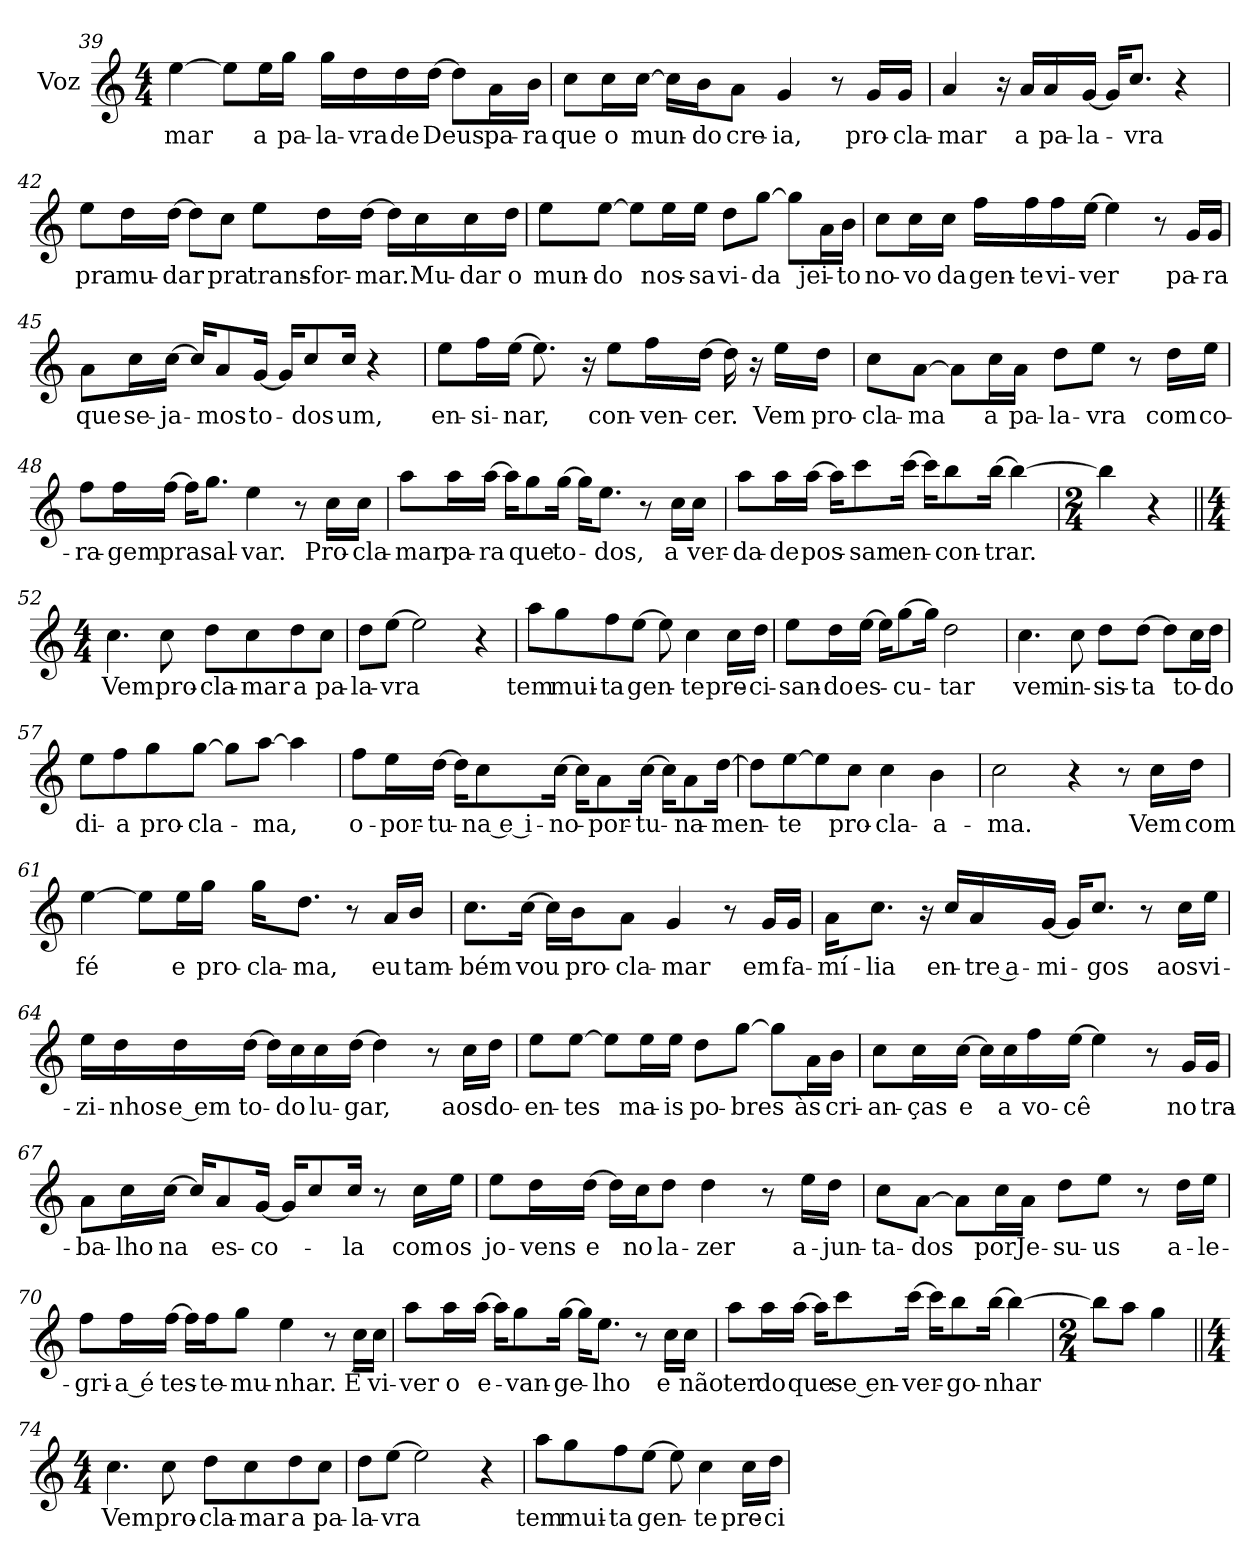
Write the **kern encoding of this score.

**kern	**text
*part1	*part1
*staff1	*staff1
*I"Voz	*
*I'Vo.	*
*clefG2	*
*k[]	*
*M4/4	*
=39	=39
!	!LO:LY:b
[4ee\	-mar
8ee\L]	.
!	!LO:LY:b
16ee\L	a
!	!LO:LY:b
16gg\JJ	pa-
!	!LO:LY:b
16gg\LL	-la-
!	!LO:LY:b
16dd\	-vra
!	!LO:LY:b
16dd\	de
!	!LO:LY:b
[16dd\JJ	Deus
8dd\L]	.
!	!LO:LY:b
16a\L	pa-
!	!LO:LY:b
16b\JJ	-ra
!!LO:LB:g=z
=40	=40
!	!LO:LY:b
8cc\L	que
!	!LO:LY:b
16cc\L	o
!	!LO:LY:b
[16cc\JJ	mun-
16cc\LL]	.
!	!LO:LY:b
16b\J	-do
!	!LO:LY:b
8a\J	cre-
!	!LO:LY:b
4g/	-ia,
8r	.
!	!LO:LY:b
16g/LL	pro-
!	!LO:LY:b
16g/JJ	-cla-
=41	=41
!	!LO:LY:b
4a/	-mar
16r	.
!	!LO:LY:b
16a/LL	a
!	!LO:LY:b
16a/	pa-
!	!LO:LY:b
[16g/JJ	-la-
16g/KL]	.
!	!LO:LY:b
8.cc/J	-vra
4r	.
!!LO:LB:g=z
=42	=42
!	!LO:LY:b
8ee\L	pra
!	!LO:LY:b
16dd\L	mu-
!	!LO:LY:b
[16dd\JJ	-dar
8dd\L]	.
!	!LO:LY:b
8cc\J	pra
!	!LO:LY:b
8ee\L	trans-
!	!LO:LY:b
16dd\L	-for-
!	!LO:LY:b
[16dd\JJ	-mar.
16dd\LL]	.
!	!LO:LY:b
16cc\	Mu-
!	!LO:LY:b
16cc\	-dar
!	!LO:LY:b
16dd\JJ	o
=43	=43
!	!LO:LY:b
8ee\L	mun-
!	!LO:LY:b
[8ee\J	-do
8ee\L]	.
!	!LO:LY:b
16ee\L	nos-
!	!LO:LY:b
16ee\JJ	-sa
!	!LO:LY:b
8dd\L	vi-
!	!LO:LY:b
[8gg\J	-da
8gg\L]	.
!	!LO:LY:b
16a\L	jei-
!	!LO:LY:b
16b\JJ	-to
!!LO:LB:g=z
=44	=44
!	!LO:LY:b
8cc\L	no-
!	!LO:LY:b
16cc\L	-vo
!	!LO:LY:b
16cc\JJ	da
!	!LO:LY:b
16ff\LL	gen-
!	!LO:LY:b
16ff\	-te
!	!LO:LY:b
16ff\	vi-
!	!LO:LY:b
[16ee\JJ	-ver
4ee\]	.
8r	.
!	!LO:LY:b
16g/LL	pa-
!	!LO:LY:b
16g/JJ	-ra
=45	=45
!	!LO:LY:b
8a\L	que
!	!LO:LY:b
16cc\L	se-
!	!LO:LY:b
[16cc\JJ	-ja-
16cc/KL]	.
!	!LO:LY:b
8a/	-mos
!	!LO:LY:b
[16g/Jk	to-
16g/KL]	.
!	!LO:LY:b
8cc/	-dos
!	!LO:LY:b
16cc/Jk	um,
4r	.
!!LO:LB:g=z
=46	=46
!	!LO:LY:b
8ee\L	-en-
!	!LO:LY:b
16ff\L	-si-
!	!LO:LY:b
[16ee\JJ	-nar,
8.ee\]	.
16r	.
!	!LO:LY:b
8ee\L	con-
!	!LO:LY:b
16ff\L	-ven-
!	!LO:LY:b
[16dd\JJ	-cer.
16dd\]	.
16r	.
!	!LO:LY:b
16ee\LL	Vem
!	!LO:LY:b
16dd\JJ	pro-
=47	=47
!	!LO:LY:b
8cc\L	-cla-
!	!LO:LY:b
[8a\J	-ma
8a\L]	.
!	!LO:LY:b
16cc\L	a
!	!LO:LY:b
16a\JJ	pa-
!	!LO:LY:b
8dd\L	-la-
!	!LO:LY:b
8ee\J	-vra
8r	.
!	!LO:LY:b
16dd\LL	com
!	!LO:LY:b
16ee\JJ	co-
!!LO:LB:g=z
=48	=48
!	!LO:LY:b
8ff\L	-ra-
!	!LO:LY:b
16ff\L	-gem
!	!LO:LY:b
[16ff\JJ	pra
16ff\KL]	.
!	!LO:LY:b
8.gg\J	sal-
!	!LO:LY:b
4ee\	-var.
8r	.
!	!LO:LY:b
16cc\LL	Pro-
!	!LO:LY:b
16cc\JJ	-cla-
=49	=49
!	!LO:LY:b
8aa\L	-mar
!	!LO:LY:b
16aa\L	pa-
!	!LO:LY:b
[16aa\JJ	-ra
16aa\KL]	.
!	!LO:LY:b
8gg\	que
!	!LO:LY:b
[16gg\Jk	to-
16gg\KL]	.
!	!LO:LY:b
8.ee\J	-dos,
8r	.
!	!LO:LY:b
16cc\LL	a
!	!LO:LY:b
16cc\JJ	ver-
!!LO:LB:g=z
=50	=50
!	!LO:LY:b
8aa\L	-da-
!	!LO:LY:b
16aa\L	-de
!	!LO:LY:b
[16aa\JJ	pos-
16aa\KL]	.
!	!LO:LY:b
8ccc\	-sam
!	!LO:LY:b
[16ccc\Jk	en-
16ccc\KL]	.
!	!LO:LY:b
8bb\	-con-
!	!LO:LY:b
[16bb\Jk	-trar.
4bb\_	.
=51	=51
*M2/4	*
4bb\]	.
4r	.
=52||	=52||
*M4/4	*
!	!LO:LY:b
4.cc\	Vem
!	!LO:LY:b
8cc\	pro-
!	!LO:LY:b
8dd\L	-cla-
!	!LO:LY:b
8cc\	-mar
!	!LO:LY:b
8dd\	a
!	!LO:LY:b
8cc\J	pa-
=53	=53
!	!LO:LY:b
8dd\L	-la-
!	!LO:LY:b
[8ee\J	-vra
2ee\]	.
4r	.
!!LO:LB:g=z
=54	=54
!	!LO:LY:b
8aa\L	tem
!	!LO:LY:b
8gg\	mui-
!	!LO:LY:b
8ff\	-ta
!	!LO:LY:b
[8ee\J	gen-
8ee\]	.
!	!LO:LY:b
4cc\	-te
!	!LO:LY:b
16cc\LL	pre-
!	!LO:LY:b
16dd\JJ	-ci-
=55	=55
!	!LO:LY:b
8ee\L	-san-
!	!LO:LY:b
16dd\L	-do
!	!LO:LY:b
[16ee\JJ	es-
16ee\KL]	.
!	!LO:LY:b
[8gg\	-cu-
16gg\Jk]	.
!	!LO:LY:b
2dd\	-tar
=56	=56
!	!LO:LY:b
4.cc\	vem
!	!LO:LY:b
8cc\	in-
!	!LO:LY:b
8dd\L	-sis-
!	!LO:LY:b
[8dd\J	-ta
8dd\L]	.
!	!LO:LY:b
16cc\L	to-
!	!LO:LY:b
16dd\JJ	-do
=57	=57
!	!LO:LY:b
8ee\L	di-
!	!LO:LY:b
8ff\	-a
!	!LO:LY:b
8gg\	pro-
!	!LO:LY:b
[8gg\J	-cla-
8gg\L]	.
!	!LO:LY:b
[8aa\J	-ma,
4aa\]	.
!!LO:LB:g=z
=58	=58
!	!LO:LY:b
8ff\L	o-
!	!LO:LY:b
16ee\L	-por-
!	!LO:LY:b
[16dd\JJ	-tu-
16dd\KL]	.
!	!LO:LY:b
8cc\	-na e i-
!	!LO:LY:b
[16cc\Jk	-no-
16cc\KL]	.
!	!LO:LY:b
8a\	-por-
!	!LO:LY:b
[16cc\Jk	-tu-
16cc\KL]	.
!	!LO:LY:b
8a\	-na-
!	!LO:LY:b
[16dd\Jk	-men-
=59	=59
8dd\L]	.
!	!LO:LY:b
[8ee\	-te
8ee\]	.
!	!LO:LY:b
8cc\J	pro-
!	!LO:LY:b
4cc\	-cla-
!	!LO:LY:b
4b\	-a-
=60	=60
!	!LO:LY:b
2cc\	-ma.
4r	.
8r	.
!	!LO:LY:b
16cc\LL	Vem
!	!LO:LY:b
16dd\JJ	com
!!LO:PB:g=z
=61	=61
!	!LO:LY:b
[4ee\	fé
8ee\L]	.
!	!LO:LY:b
16ee\L	e
!	!LO:LY:b
16gg\JJ	pro-
!	!LO:LY:b
16gg\KL	-cla-
!	!LO:LY:b
8.dd\J	-ma,
8r	.
!	!LO:LY:b
16a/LL	eu
!	!LO:LY:b
16b/JJ	tam-
=62	=62
!	!LO:LY:b
8.cc\L	-bém
!	!LO:LY:b
[16cc\Jk	vou
16cc\LL]	.
!	!LO:LY:b
16b\J	pro-
!	!LO:LY:b
8a\J	-cla-
!	!LO:LY:b
4g/	-mar
8r	.
!	!LO:LY:b
16g/LL	em
!	!LO:LY:b
16g/JJ	fa-
=63	=63
!	!LO:LY:b
16a\KL	-mí-
!	!LO:LY:b
8.cc\J	-lia
16r	.
!	!LO:LY:b
16cc/LL	en-
!	!LO:LY:b
16a/	-tre a-
!	!LO:LY:b
[16g/JJ	-mi-
16g/KL]	.
!	!LO:LY:b
8.cc/J	-gos
8r	.
!	!LO:LY:b
16cc\LL	aos
!	!LO:LY:b
16ee\JJ	vi-
!!LO:LB:g=z
=64	=64
!	!LO:LY:b
16ee\LL	-zi-
!	!LO:LY:b
16dd\	-nhos
!	!LO:LY:b
16dd\	e em
!	!LO:LY:b
[16dd\JJ	to-
16dd\LL]	.
!	!LO:LY:b
16cc\	-do
!	!LO:LY:b
16cc\	lu-
!	!LO:LY:b
[16dd\JJ	-gar,
4dd\]	.
8r	.
!	!LO:LY:b
16cc\LL	aos
!	!LO:LY:b
16dd\JJ	do-
=65	=65
!	!LO:LY:b
8ee\L	-en-
!	!LO:LY:b
[8ee\J	-tes
8ee\L]	.
!	!LO:LY:b
16ee\L	ma-
!	!LO:LY:b
16ee\JJ	-is
!	!LO:LY:b
8dd\L	po-
!	!LO:LY:b
[8gg\J	-bres
8gg\L]	.
!	!LO:LY:b
16a\L	às
!	!LO:LY:b
16b\JJ	cri-
!!LO:LB:g=z
=66	=66
!	!LO:LY:b
8cc\L	-an-
!	!LO:LY:b
16cc\L	-ças
!	!LO:LY:b
[16cc\JJ	e
16cc\LL]	.
!	!LO:LY:b
16cc\	a
!	!LO:LY:b
16ff\	vo-
!	!LO:LY:b
[16ee\JJ	-cê
4ee\]	.
8r	.
!	!LO:LY:b
16g/LL	no
!	!LO:LY:b
16g/JJ	tra-
=67	=67
!	!LO:LY:b
8a\L	-ba-
!	!LO:LY:b
16cc\L	-lho
!	!LO:LY:b
[16cc\JJ	na
16cc/KL]	.
!	!LO:LY:b
8a/	es-
!	!LO:LY:b
[16g/Jk	-co-
16g/KL]	.
8cc/	.
!	!LO:LY:b
16cc/Jk	-la
8r	.
!	!LO:LY:b
16cc\LL	com
!	!LO:LY:b
16ee\JJ	os
=68	=68
!	!LO:LY:b
8ee\L	jo-
!	!LO:LY:b
16dd\L	-vens
!	!LO:LY:b
[16dd\JJ	e
16dd\LL]	.
!	!LO:LY:b
16cc\J	no
!	!LO:LY:b
8dd\J	la-
!	!LO:LY:b
4dd\	-zer
8r	.
!	!LO:LY:b
16ee\LL	a-
!	!LO:LY:b
16dd\JJ	-jun-
!!LO:LB:g=z
=69	=69
!	!LO:LY:b
8cc\L	-ta-
!	!LO:LY:b
[8a\J	-dos
8a\L]	.
!	!LO:LY:b
16cc\L	por
!	!LO:LY:b
16a\JJ	Je-
!	!LO:LY:b
8dd\L	-su-
!	!LO:LY:b
8ee\J	-us
8r	.
!	!LO:LY:b
16dd\LL	a-
!	!LO:LY:b
16ee\JJ	-le-
=70	=70
!	!LO:LY:b
8ff\L	-gri-
!	!LO:LY:b
16ff\L	-a é
!	!LO:LY:b
[16ff\JJ	tes-
16ff\LL]	.
!	!LO:LY:b
16ff\J	-te-
!	!LO:LY:b
8gg\J	-mu-
!	!LO:LY:b
4ee\	-nhar.
8r	.
!	!LO:LY:b
16cc\LL	É
!	!LO:LY:b
16cc\JJ	vi-
=71	=71
!	!LO:LY:b
8aa\L	-ver
!	!LO:LY:b
16aa\L	o
!	!LO:LY:b
[16aa\JJ	e-
16aa\KL]	.
!	!LO:LY:b
8gg\	-van-
!	!LO:LY:b
[16gg\Jk	-ge-
16gg\KL]	.
!	!LO:LY:b
8.ee\J	-lho
8r	.
!	!LO:LY:b
16cc\LL	e
!	!LO:LY:b
16cc\JJ	não
!!LO:LB:g=z
=72	=72
!	!LO:LY:b
8aa\L	ter
!	!LO:LY:b
16aa\L	do
!	!LO:LY:b
[16aa\JJ	que
16aa\KL]	.
!	!LO:LY:b
8ccc\	se en-
!	!LO:LY:b
[16ccc\Jk	-ver-
16ccc\KL]	.
!	!LO:LY:b
8bb\	-go-
!	!LO:LY:b
[16bb\Jk	-nhar
4bb\_	.
=73	=73
*M2/4	*
8bb\L]	.
8aa\J	.
4gg\	.
=74||	=74||
*M4/4	*
!	!LO:LY:b
4.cc\	Vem
!	!LO:LY:b
8cc\	pro-
!	!LO:LY:b
8dd\L	-cla-
!	!LO:LY:b
8cc\	-mar
!	!LO:LY:b
8dd\	a
!	!LO:LY:b
8cc\J	pa-
=75	=75
!	!LO:LY:b
8dd\L	-la-
!	!LO:LY:b
[8ee\J	-vra
2ee\]	.
4r	.
!!LO:LB:g=z
=76	=76
!	!LO:LY:b
8aa\L	tem
!	!LO:LY:b
8gg\	mui-
!	!LO:LY:b
8ff\	-ta
!	!LO:LY:b
[8ee\J	gen-
8ee\]	.
!	!LO:LY:b
4cc\	-te
!	!LO:LY:b
16cc\LL	pre-
!	!LO:LY:b
16dd\JJ	-ci-
=	=
*-	*-
